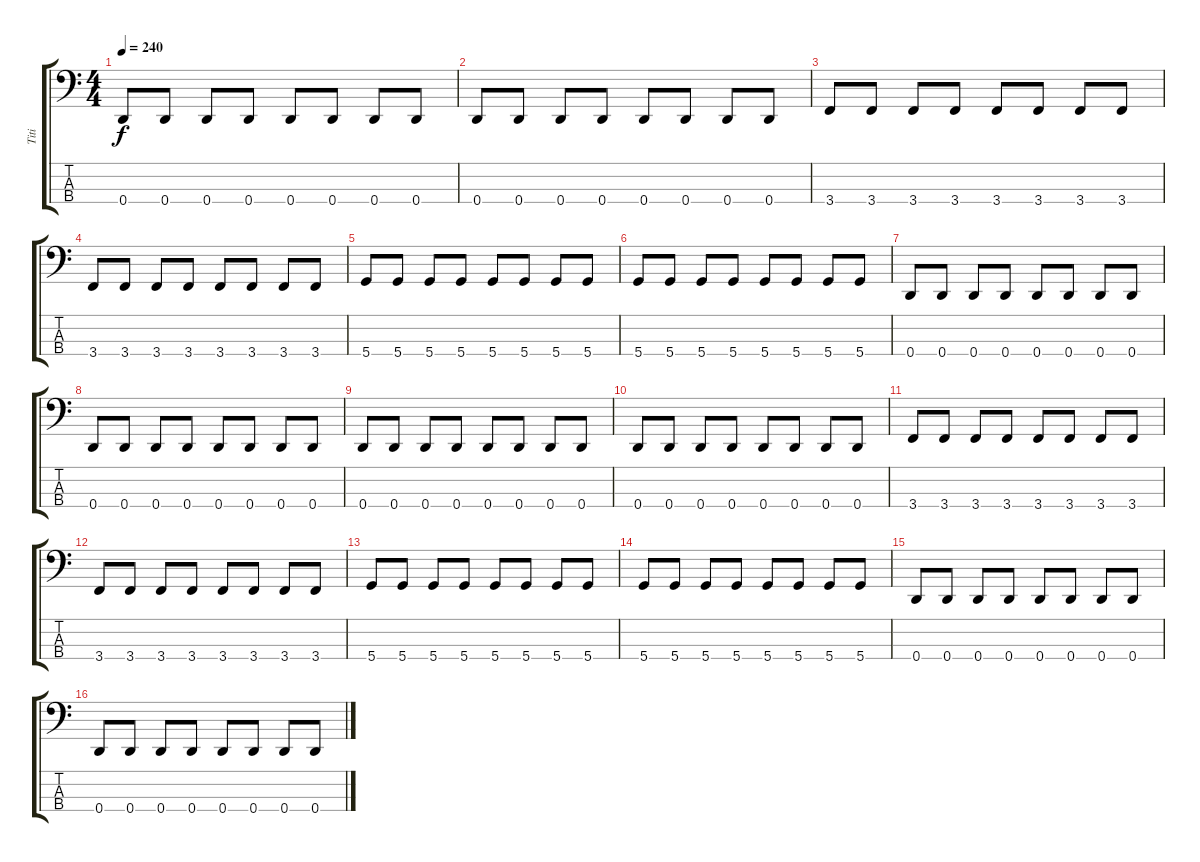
\track ("Titi" "Titi") {instrument electricbasspick}
\staff {score tabs}
\tuning (F2 C2 G1 D1) {hide}
\ts (4 4)
\tempo 240
\clef f4
\ks c
0.4.8{dy f} 0.4.8 0.4.8 0.4.8 0.4.8 0.4.8 0.4.8 0.4.8 |
0.4.8 0.4.8 0.4.8 0.4.8 0.4.8 0.4.8 0.4.8 0.4.8 |
3.4.8 3.4.8 3.4.8 3.4.8 3.4.8 3.4.8 3.4.8 3.4.8 |
3.4.8 3.4.8 3.4.8 3.4.8 3.4.8 3.4.8 3.4.8 3.4.8 |
5.4.8 5.4.8 5.4.8 5.4.8 5.4.8 5.4.8 5.4.8 5.4.8 |
5.4.8 5.4.8 5.4.8 5.4.8 5.4.8 5.4.8 5.4.8 5.4.8 |
0.4.8 0.4.8 0.4.8 0.4.8 0.4.8 0.4.8 0.4.8 0.4.8 |
0.4.8 0.4.8 0.4.8 0.4.8 0.4.8 0.4.8 0.4.8 0.4.8 |
0.4.8 0.4.8 0.4.8 0.4.8 0.4.8 0.4.8 0.4.8 0.4.8 |
0.4.8 0.4.8 0.4.8 0.4.8 0.4.8 0.4.8 0.4.8 0.4.8 |
3.4.8 3.4.8 3.4.8 3.4.8 3.4.8 3.4.8 3.4.8 3.4.8 |
3.4.8 3.4.8 3.4.8 3.4.8 3.4.8 3.4.8 3.4.8 3.4.8 |
5.4.8 5.4.8 5.4.8 5.4.8 5.4.8 5.4.8 5.4.8 5.4.8 |
5.4.8 5.4.8 5.4.8 5.4.8 5.4.8 5.4.8 5.4.8 5.4.8 |
0.4.8 0.4.8 0.4.8 0.4.8 0.4.8 0.4.8 0.4.8 0.4.8 |
0.4.8 0.4.8 0.4.8 0.4.8 0.4.8 0.4.8 0.4.8 0.4.8
